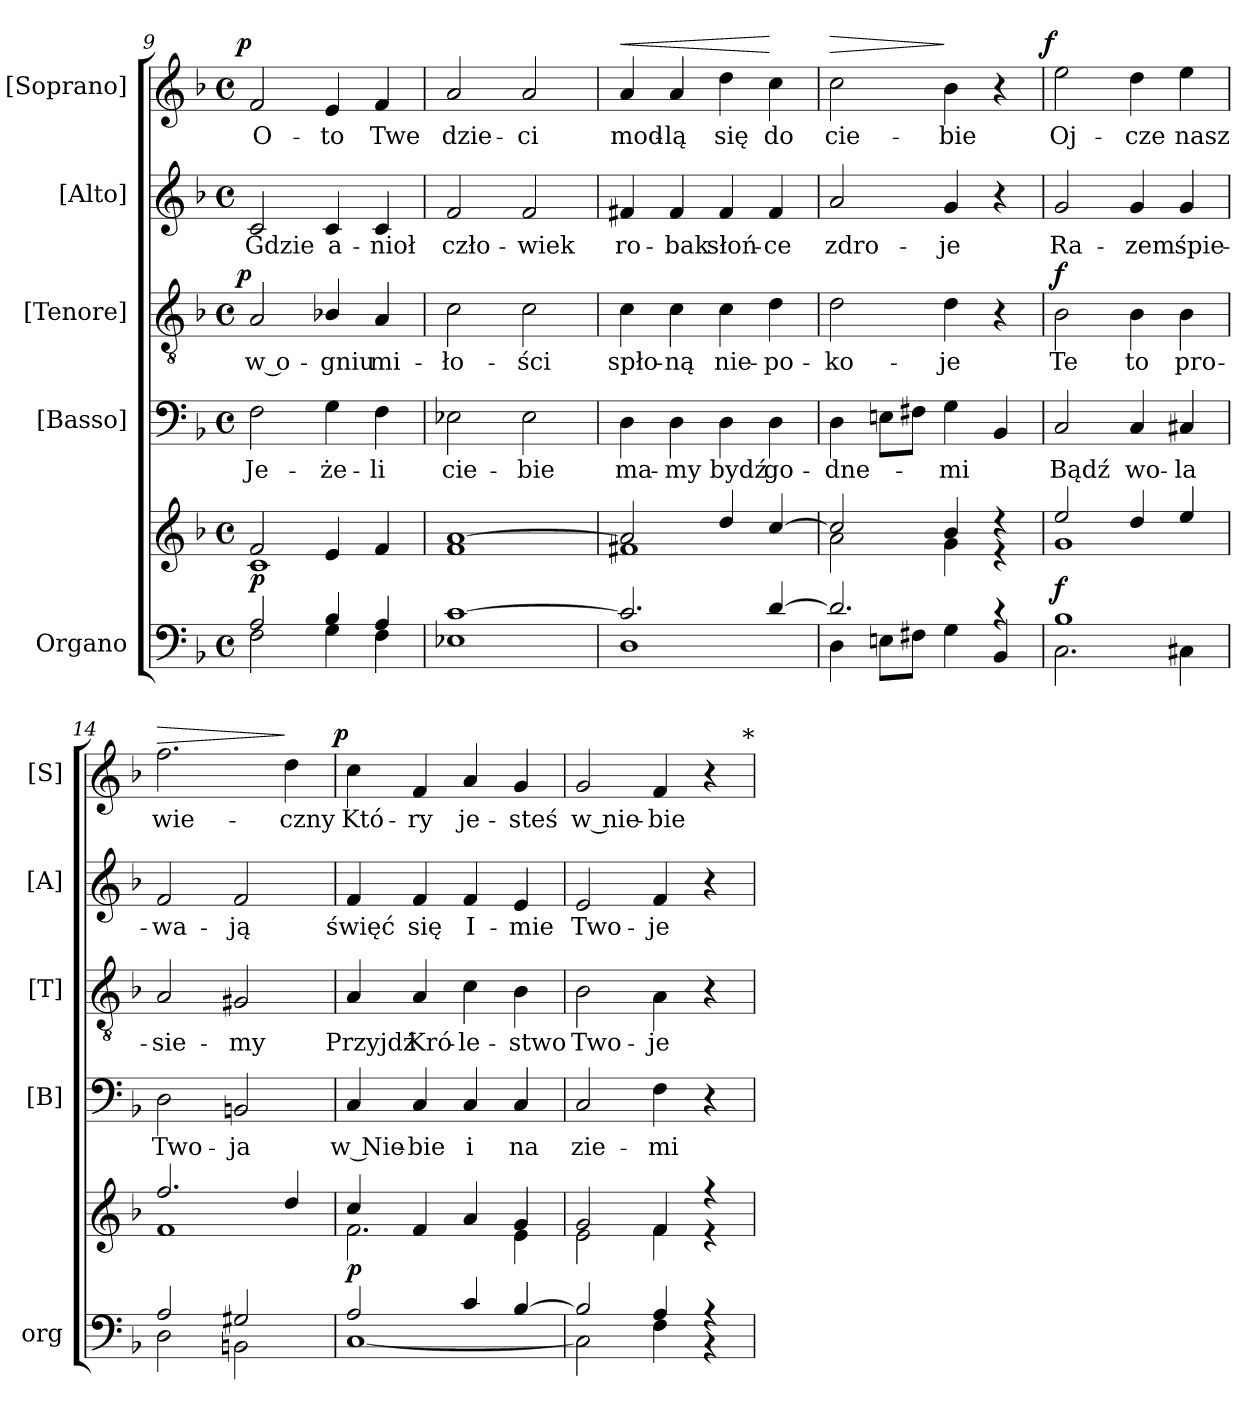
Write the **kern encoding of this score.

**kern	**kern	**dynam	**kern	**text	**kern	**text	**dynam	**kern	**text	**kern	**text	**dynam
*part5	*part5	*part5	*part4	*part4	*part3	*part3	*part3	*part2	*part2	*part1	*part1	*part1
*staff6	*staff5	*staff5/6	*staff4	*staff4	*staff3	*staff3	*staff3	*staff2	*staff2	*staff1	*staff1	*staff1
*I"Organo	*	*	*I"[Basso]	*	*I"[Tenore]	*	*	*I"[Alto]	*	*I"[Soprano]	*	*
*I'org	*	*	*I'[B]	*	*I'[T]	*	*	*I'[A]	*	*I'[S]	*	*
*clefF4	*clefG2	*	*clefF4	*	*clefGv2	*	*	*clefG2	*	*clefG2	*	*
*k[b-]	*k[b-]	*	*k[b-]	*	*k[b-]	*	*	*k[b-]	*	*k[b-]	*	*
*M4/4	*M4/4	*	*M4/4	*	*M4/4	*	*	*M4/4	*	*M4/4	*	*
*met(c)	*met(c)	*	*met(c)	*	*met(c)	*	*	*met(c)	*	*met(c)	*	*
=9	=9	=9	=9	=9	=9	=9	=9	=9	=9	=9	=9	=9
*^	*^	*	*	*	*	*	*	*	*	*	*	*
!	!	!	!	!	!	!	!	!	!LO:DY:b:rj	!	!	!	!	!LO:DY:b:rj
2A/	2F\	2f/	1c	p	2F\	Je-	2A/	w o-	p	2c/	Gdzie	2f/	O-	p
4B-/	4G\	4e/	.	.	4G\	-że-	4B-X/	-gniu	.	4c/	a-	4e/	-to	.
4A/	4F\	4f/	.	.	4F\	-li	4A/	mi-	.	4c/	-nioł	4f/	Twe	.
=10	=10	=10	=10	=10	=10	=10	=10	=10	=10	=10	=10	=10	=10	=10
[1c	1E-X	[1a	1f	.	2E-X\	cie-	2c\	-ło-	.	2f/	czło-	2a/	dzie-	.
.	.	.	.	.	2E-\	-bie	2c\	-ści	.	2f/	-wiek	2a/	-ci	.
=11	=11	=11	=11	=11	=11	=11	=11	=11	=11	=11	=11	=11	=11	=11
!	!	!	!	!	!	!	!	!	!	!	!	!	!	!LO:HP:a
2.c/]	1D	2a/]	1f#X	.	4D\	ma-	4c\	spło-	.	4f#X/	ro-	4a/	mod-	<
.	.	.	.	.	4D\	-my	4c\	-ną	.	4f#/	-bak	4a/	-lą	.
.	.	4dd/	.	.	4D\	bydź	4c\	nie-	.	4f#/	słoń-	4dd\	się	.
[4d/	.	[4cc/	.	.	4D\	go-	4d\	-po-	.	4f#/	-ce	4cc\	do	[
=12	=12	=12	=12	=12	=12	=12	=12	=12	=12	=12	=12	=12	=12	=12
!	!	!	!	!	!	!	!	!	!	!	!	!	!	!LO:HP:a
2.d/]	4D\	2cc/]	2a\	.	4D\	-dne-	2d\	-ko-	.	2a/	zdro-	2cc\	cie-	>
.	8En\L	.	.	.	8En\L	.	.	.	.	.	.	.	.	.
.	8F#X\J	.	.	.	8F#X\J	.	.	.	.	.	.	.	.	.
.	4G\	4b-/	4g\	.	4G\	-mi	4d\	-je	.	4g/	-je	4b-\	-bie	]
4rc	4BB-/	4rdd	4re	.	4BB-/	.	4r	.	.	4r	.	4r	.	.
=13	=13	=13	=13	=13	=13	=13	=13	=13	=13	=13	=13	=13	=13	=13
!	!	!	!	!	!	!	!	!	!LO:DY:b	!	!	!	!	!LO:DY:a:rj
1B-	2.C\	2ee/	1g	f	2C/	Bądź	2B-\	Te	f	2g/	Ra-	2ee\	Oj-	f
.	.	4dd/	.	.	4C/	wo-	4B-\	to	.	4g/	-zem	4dd\	-cze	.
.	4C#X\	4ee/	.	.	4C#X/	-la	4B-\	pro-	.	4g/	śpie-	4ee\	nasz	.
=14	=14	=14	=14	=14	=14	=14	=14	=14	=14	=14	=14	=14	=14	=14
!	!	!	!	!	!	!	!	!	!	!	!	!	!	!LO:HP:a
2A/	2D\	2.ff/	1f	.	2D\	Two-	2A/	-sie-	.	2f/	-wa-	2.ff\	wie-	>
2G#X/	2BBn\	.	.	.	2BBn/	-ja	2G#X/	-my	.	2f/	-ją	.	.	.
.	.	4dd/	.	.	.	.	.	.	.	.	.	4dd\	-czny	]
=15	=15	=15	=15	=15	=15	=15	=15	=15	=15	=15	=15	=15	=15	=15
!	!	!	!	!	!	!	!	!	!	!	!	!	!	!LO:DY:b:rj
2A/	[1C	4cc/	2.f\	p	4C/	w Nie-	4A/	Przyjdź	.	4f/	święć	4cc\	Któ-	p
.	.	4f/	.	.	4C/	-bie	4A/	Kró-	.	4f/	się	4f/	-ry	.
4c/	.	4a/	.	.	4C/	i	4c\	-le-	.	4f/	I-	4a/	je-	.
[4B-/	.	4g/	4e\	.	4C/	na	4B-\	-stwo	.	4e/	-mie	4g/	-steś	.
=16	=16	=16	=16	=16	=16	=16	=16	=16	=16	=16	=16	=16	=16	=16
2B-/]	2C\]	2g/	2e\	.	2C/	zie-	2B-\	Two-	.	2e/	Two-	2g/	w nie-	.
4A/	4F\	4f/	4f\	.	4F\	-mi	4A\	-je	.	4f/	-je	4f/	-bie	.
4rA	4rBB	4r	4r	.	4r	.	4r	.	.	4r	.	4r	.	.
!	!	!	!	!	!	!	!	!	!	!	!	!LO:TX:a:t=*	!	!
*v	*v	*	*	*	*	*	*	*	*	*	*	*	*	*
*	*v	*v	*	*	*	*	*	*	*	*	*	*	*
=	=	=	=	=	=	=	=	=	=	=	=	=
*-	*-	*-	*-	*-	*-	*-	*-	*-	*-	*-	*-	*-
